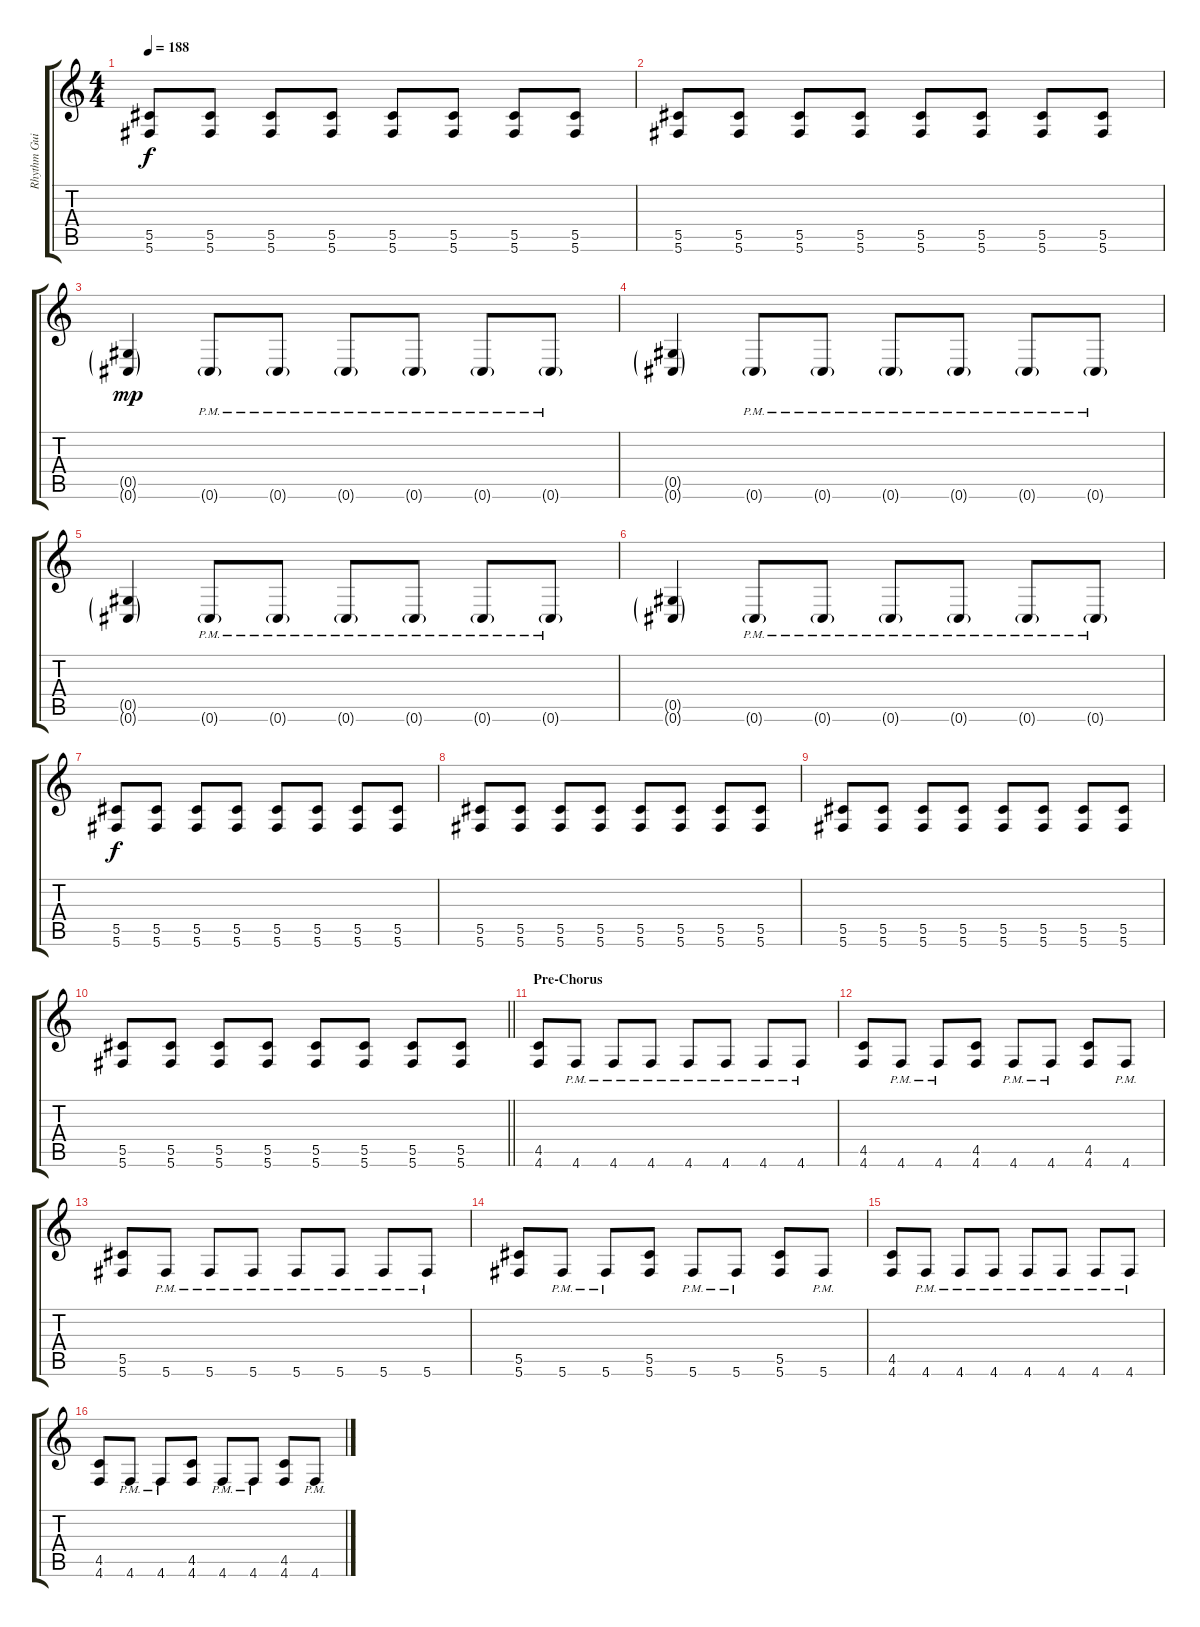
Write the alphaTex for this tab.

\track ("Rhythm Guitar" "Rhythm Gui") {instrument overdrivenguitar}
\staff {score tabs}
\tuning (Eb4 Bb3 Gb3 Db3 Ab2 Db2) {hide}
\ts (4 4)
\tempo 188
\clef g2
\ks c
(5.5 5.6).8{dy f} (5.5 5.6).8 (5.5 5.6).8 (5.5 5.6).8 (5.5 5.6).8 (5.5 5.6).8 (5.5 5.6).8 (5.5 5.6).8 |
(5.5 5.6).8 (5.5 5.6).8 (5.5 5.6).8 (5.5 5.6).8 (5.5 5.6).8 (5.5 5.6).8 (5.5 5.6).8 (5.5 5.6).8 |
(0.5{g} 0.6{g}).4{dy mp} 0.6{g pm}.8 0.6{g pm}.8 0.6{g pm}.8 0.6{g pm}.8 0.6{g pm}.8 0.6{g pm}.8 |
(0.5{g} 0.6{g}).4 0.6{g pm}.8 0.6{g pm}.8 0.6{g pm}.8 0.6{g pm}.8 0.6{g pm}.8 0.6{g pm}.8 |
(0.5{g} 0.6{g}).4 0.6{g pm}.8 0.6{g pm}.8 0.6{g pm}.8 0.6{g pm}.8 0.6{g pm}.8 0.6{g pm}.8 |
(0.5{g} 0.6{g}).4 0.6{g pm}.8 0.6{g pm}.8 0.6{g pm}.8 0.6{g pm}.8 0.6{g pm}.8 0.6{g pm}.8 |
(5.5 5.6).8{dy f} (5.5 5.6).8 (5.5 5.6).8 (5.5 5.6).8 (5.5 5.6).8 (5.5 5.6).8 (5.5 5.6).8 (5.5 5.6).8 |
(5.5 5.6).8 (5.5 5.6).8 (5.5 5.6).8 (5.5 5.6).8 (5.5 5.6).8 (5.5 5.6).8 (5.5 5.6).8 (5.5 5.6).8 |
(5.5 5.6).8 (5.5 5.6).8 (5.5 5.6).8 (5.5 5.6).8 (5.5 5.6).8 (5.5 5.6).8 (5.5 5.6).8 (5.5 5.6).8 |
\barLineRight lightlight
(5.5 5.6).8 (5.5 5.6).8 (5.5 5.6).8 (5.5 5.6).8 (5.5 5.6).8 (5.5 5.6).8 (5.5 5.6).8 (5.5 5.6).8 |
\section ("" "Pre-Chorus")
(4.5 4.6).8 4.6{pm}.8 4.6{pm}.8 4.6{pm}.8 4.6{pm}.8 4.6{pm}.8 4.6{pm}.8 4.6{pm}.8 |
(4.5 4.6).8 4.6{pm}.8 4.6{pm}.8 (4.5 4.6).8 4.6{pm}.8 4.6{pm}.8 (4.5 4.6).8 4.6{pm}.8 |
(5.5 5.6).8 5.6{pm}.8 5.6{pm}.8 5.6{pm}.8 5.6{pm}.8 5.6{pm}.8 5.6{pm}.8 5.6{pm}.8 |
(5.5 5.6).8 5.6{pm}.8 5.6{pm}.8 (5.5 5.6).8 5.6{pm}.8 5.6{pm}.8 (5.5 5.6).8 5.6{pm}.8 |
(4.5 4.6).8 4.6{pm}.8 4.6{pm}.8 4.6{pm}.8 4.6{pm}.8 4.6{pm}.8 4.6{pm}.8 4.6{pm}.8 |
(4.5 4.6).8 4.6{pm}.8 4.6{pm}.8 (4.5 4.6).8 4.6{pm}.8 4.6{pm}.8 (4.5 4.6).8 4.6{pm}.8
